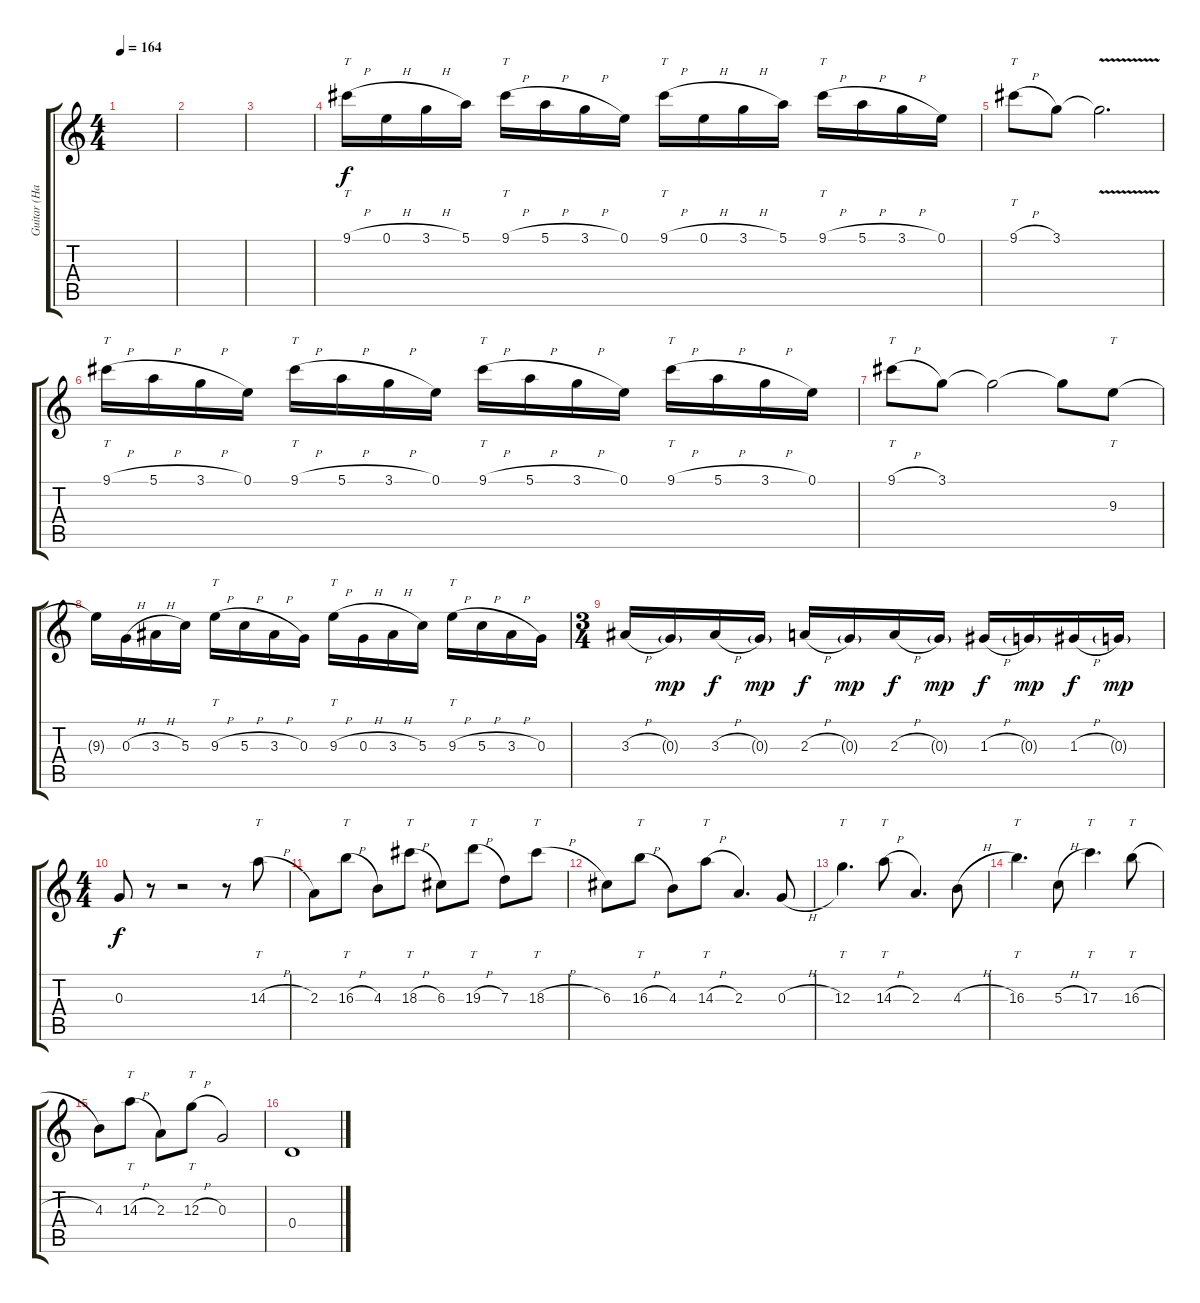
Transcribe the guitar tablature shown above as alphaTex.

\track ("Guitar (Hackett)" "Guitar (Ha") {instrument overdrivenguitar}
\staff {score tabs}
\tuning (E4 B3 G3 D3 A2 E2) {hide}
\ts (4 4)
\tempo 164
\clef g2
\ks c
|
|
|
9.1{h}.16{tt} 0.1{h}.16 3.1{h}.16 5.1.16 9.1{h}.16{tt} 5.1{h}.16 3.1{h}.16 0.1.16 9.1{h}.16{tt} 0.1{h}.16 3.1{h}.16 5.1.16 9.1{h}.16{tt} 5.1{h}.16 3.1{h}.16 0.1.16 |
9.1{h}.8{tt} 3.1.8 3.1{v t}.2{d} |
9.1{h}.16{tt} 5.1{h}.16 3.1{h}.16 0.1.16 9.1{h}.16{tt} 5.1{h}.16 3.1{h}.16 0.1.16 9.1{h}.16{tt} 5.1{h}.16 3.1{h}.16 0.1.16 9.1{h}.16{tt} 5.1{h}.16 3.1{h}.16 0.1.16 |
9.1{h}.8{tt} 3.1.8 3.1{t}.2 3.1{t}.8 9.3.8{tt} |
9.3{t}.16 0.3{h}.16 3.3{h}.16 5.3.16 9.3{h}.16{tt} 5.3{h}.16 3.3{h}.16 0.3.16 9.3{h}.16{tt} 0.3{h}.16 3.3{h}.16 5.3.16 9.3{h}.16{tt} 5.3{h}.16 3.3{h}.16 0.3.16 |
\ts (3 4)
3.3{h}.16 0.3{g}.16{dy mp} 3.3{h}.16{dy f} 0.3{g}.16{dy mp} 2.3{h}.16{dy f} 0.3{g}.16{dy mp} 2.3{h}.16{dy f} 0.3{g}.16{dy mp} 1.3{h}.16{dy f} 0.3{g}.16{dy mp} 1.3{h}.16{dy f} 0.3{g}.16{dy mp} |
\ts (4 4)
0.3.8{dy f} r.8 r.2 r.8 14.3{h}.8{tt} |
2.3.8 16.3{h}.8{tt} 4.3.8 18.3{h}.8{tt} 6.3.8 19.3{h}.8{tt} 7.3.8 18.3{h}.8{tt} |
6.3.8 16.3{h}.8{tt} 4.3.8 14.3{h}.8{tt} 2.3.4{d} 0.3{h}.8 |
12.3.4{tt d} 14.3{h}.8{tt} 2.3.4{d} 4.3{h}.8 |
16.3.4{tt d} 5.3{h}.8 17.3.4{tt d} 16.3{h}.8{tt} |
4.3.8 14.3{h}.8{tt} 2.3.8 12.3{h}.8{tt} 0.3.2 |
0.4.1
